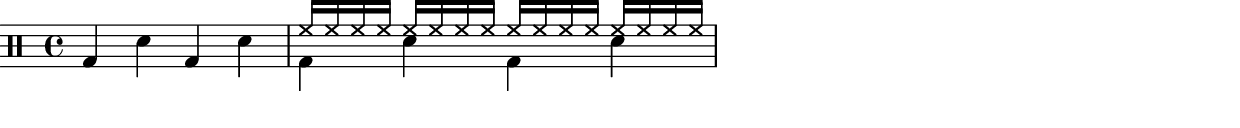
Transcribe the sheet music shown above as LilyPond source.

%% Generated by lilypond-book.py
%% Options: [exampleindent=10.16\mm,indent=0\mm,line-width=160\mm,quote]
\include "lilypond-book-preamble.ly"


% ****************************************************************
% Start cut-&-pastable-section
% ****************************************************************



\paper {
  indent = 0\mm
  line-width = 160\mm
  % offset the left padding, also add 1mm as lilypond creates cropped
  % images with a little space on the right
  line-width = #(- line-width (* mm  3.000000) (* mm 1))
  line-width = 160\mm - 2.0 * 10.16\mm
  % offset the left padding, also add 1mm as lilypond creates cropped
  % images with a little space on the right
  line-width = #(- line-width (* mm  3.000000) (* mm 1))
}

\layout {
  
}





% ****************************************************************
% ly snippet:
% ****************************************************************
\sourcefileline 209
\new DrumStaff <<
  \drummode {
    bd4 sn4 bd4 sn4
    << {
      \repeat unfold 16 hh16
    } \\ {
      bd4 sn4 bd4 sn4
    } >>
  }
>>



% ****************************************************************
% end ly snippet
% ****************************************************************
